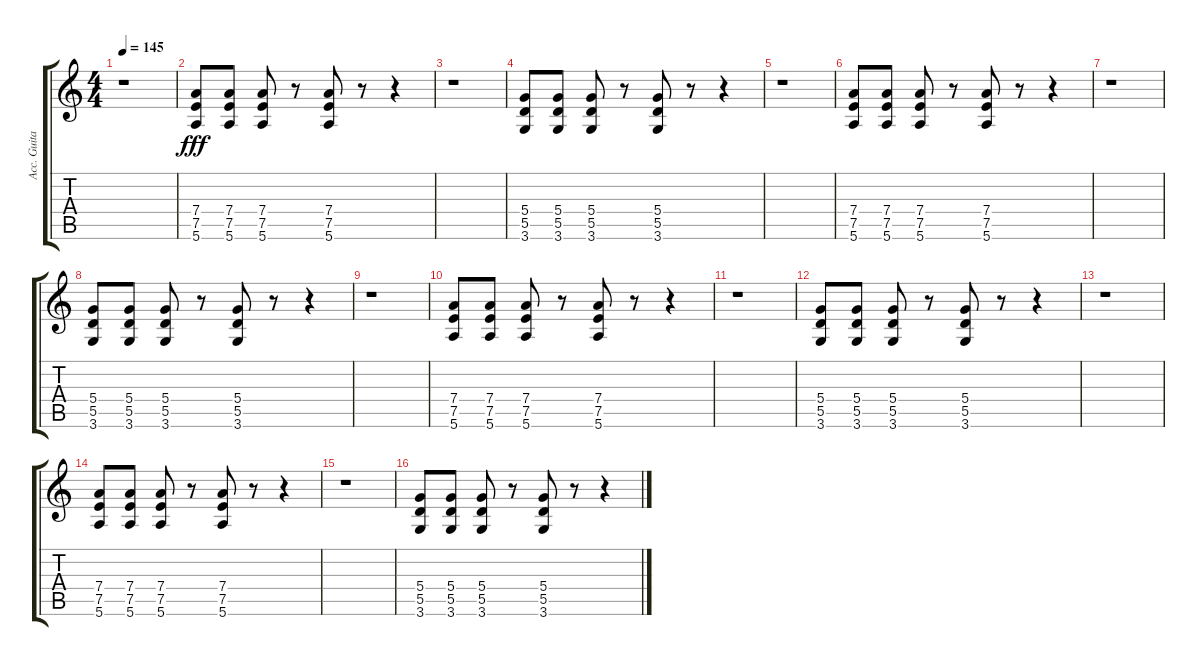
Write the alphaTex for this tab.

\track ("Acc. Guitar right" "Acc. Guita") {instrument acousticguitarsteel}
\staff {score tabs}
\tuning (E4 B3 G3 D3 A2 E2) {hide}
\ts (4 4)
\tempo 145
\clef g2
\ks c
r.1{dy fff} |
(7.4 7.5 5.6).8 (7.4 7.5 5.6).8 (7.4 7.5 5.6).8 r.8 (7.4 7.5 5.6).8 r.8 r.4 |
r.1 |
(5.4 5.5 3.6).8 (5.4 5.5 3.6).8 (5.4 5.5 3.6).8 r.8 (5.4 5.5 3.6).8 r.8 r.4 |
r.1 |
(7.4 7.5 5.6).8 (7.4 7.5 5.6).8 (7.4 7.5 5.6).8 r.8 (7.4 7.5 5.6).8 r.8 r.4 |
r.1 |
(5.4 5.5 3.6).8 (5.4 5.5 3.6).8 (5.4 5.5 3.6).8 r.8 (5.4 5.5 3.6).8 r.8 r.4 |
r.1 |
(7.4 7.5 5.6).8 (7.4 7.5 5.6).8 (7.4 7.5 5.6).8 r.8 (7.4 7.5 5.6).8 r.8 r.4 |
r.1 |
(5.4 5.5 3.6).8 (5.4 5.5 3.6).8 (5.4 5.5 3.6).8 r.8 (5.4 5.5 3.6).8 r.8 r.4 |
r.1 |
(7.4 7.5 5.6).8 (7.4 7.5 5.6).8 (7.4 7.5 5.6).8 r.8 (7.4 7.5 5.6).8 r.8 r.4 |
r.1 |
(5.4 5.5 3.6).8 (5.4 5.5 3.6).8 (5.4 5.5 3.6).8 r.8 (5.4 5.5 3.6).8 r.8 r.4
